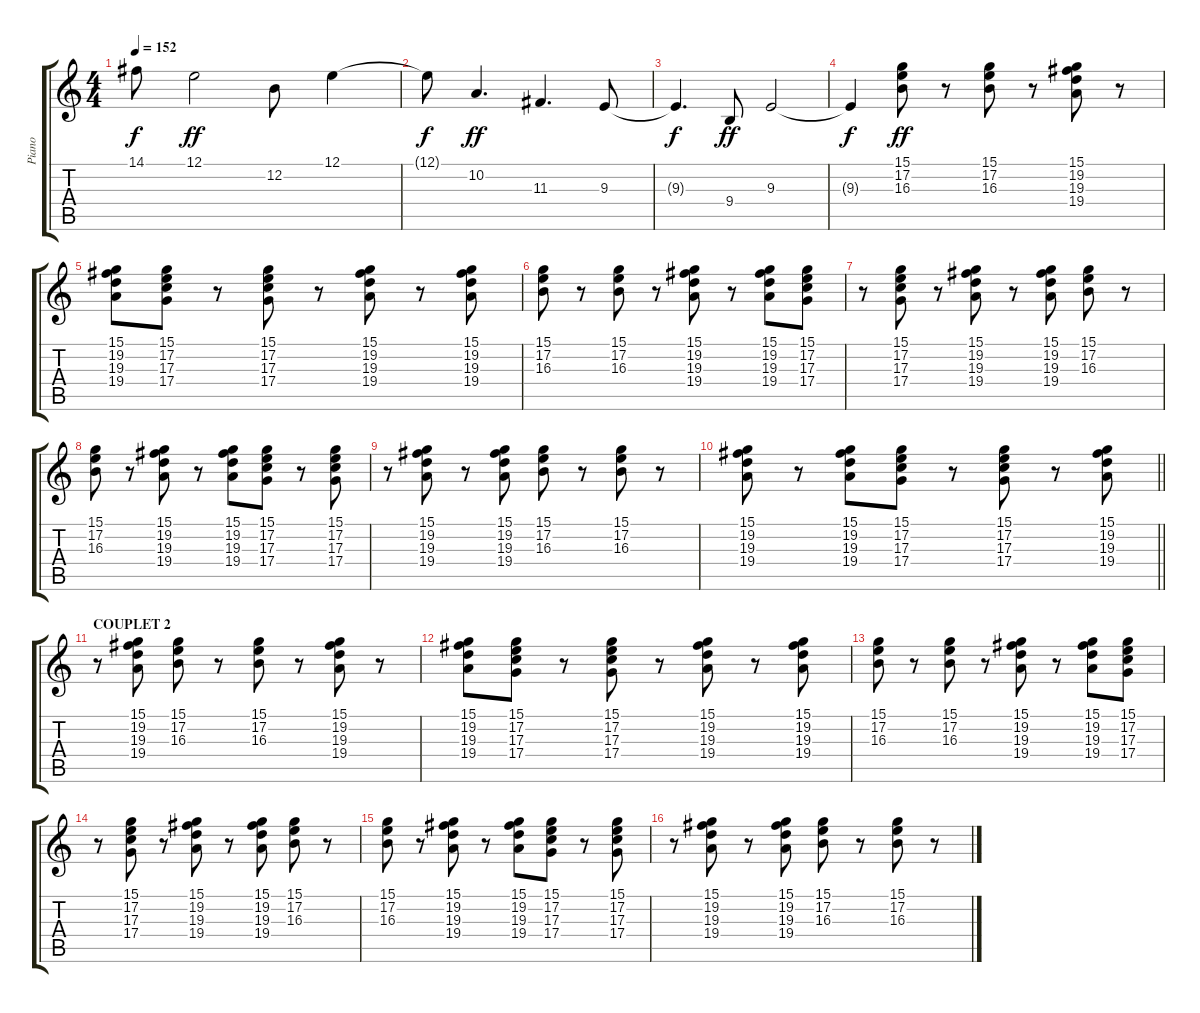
\track ("Piano" "Piano") {instrument brightacousticpiano}
\staff {score tabs}
\tuning (E4 B3 G3 D3 A2 E2) {hide}
\ts (4 4)
\tempo 152
\clef g2
\ks c
14.1{t}.8{dy f} 12.1.2{dy ff} 12.2.8 12.1.4 |
12.1{t}.8{dy f} 10.2.4{d dy ff} 11.3.4{d} 9.3.8 |
9.3{t}.4{d dy f} 9.4.8{dy ff} 9.3.2 |
9.3{t}.4{dy f} (15.1 17.2 16.3).8{dy ff} r.8 (15.1 17.2 16.3).8 r.8 (15.1 19.2 19.3 19.4).8 r.8 |
(15.1 19.2 19.3 19.4).8 (15.1 17.2 17.3 17.4).8 r.8 (15.1 17.2 17.3 17.4).8 r.8 (15.1 19.2 19.3 19.4).8 r.8 (15.1 19.2 19.3 19.4).8 |
(15.1 17.2 16.3).8 r.8 (15.1 17.2 16.3).8 r.8 (15.1 19.2 19.3 19.4).8 r.8 (15.1 19.2 19.3 19.4).8 (15.1 17.2 17.3 17.4).8 |
r.8 (15.1 17.2 17.3 17.4).8 r.8 (15.1 19.2 19.3 19.4).8 r.8 (15.1 19.2 19.3 19.4).8 (15.1 17.2 16.3).8 r.8 |
(15.1 17.2 16.3).8 r.8 (15.1 19.2 19.3 19.4).8 r.8 (15.1 19.2 19.3 19.4).8 (15.1 17.2 17.3 17.4).8 r.8 (15.1 17.2 17.3 17.4).8 |
r.8 (15.1 19.2 19.3 19.4).8 r.8 (15.1 19.2 19.3 19.4).8 (15.1 17.2 16.3).8 r.8 (15.1 17.2 16.3).8 r.8 |
\barLineRight lightlight
(15.1 19.2 19.3 19.4).8 r.8 (15.1 19.2 19.3 19.4).8 (15.1 17.2 17.3 17.4).8 r.8 (15.1 17.2 17.3 17.4).8 r.8 (15.1 19.2 19.3 19.4).8 |
\section ("" "COUPLET 2")
r.8 (15.1 19.2 19.3 19.4).8 (15.1 17.2 16.3).8 r.8 (15.1 17.2 16.3).8 r.8 (15.1 19.2 19.3 19.4).8 r.8 |
(15.1 19.2 19.3 19.4).8 (15.1 17.2 17.3 17.4).8 r.8 (15.1 17.2 17.3 17.4).8 r.8 (15.1 19.2 19.3 19.4).8 r.8 (15.1 19.2 19.3 19.4).8 |
(15.1 17.2 16.3).8 r.8 (15.1 17.2 16.3).8 r.8 (15.1 19.2 19.3 19.4).8 r.8 (15.1 19.2 19.3 19.4).8 (15.1 17.2 17.3 17.4).8 |
r.8 (15.1 17.2 17.3 17.4).8 r.8 (15.1 19.2 19.3 19.4).8 r.8 (15.1 19.2 19.3 19.4).8 (15.1 17.2 16.3).8 r.8 |
(15.1 17.2 16.3).8 r.8 (15.1 19.2 19.3 19.4).8 r.8 (15.1 19.2 19.3 19.4).8 (15.1 17.2 17.3 17.4).8 r.8 (15.1 17.2 17.3 17.4).8 |
r.8 (15.1 19.2 19.3 19.4).8 r.8 (15.1 19.2 19.3 19.4).8 (15.1 17.2 16.3).8 r.8 (15.1 17.2 16.3).8 r.8
